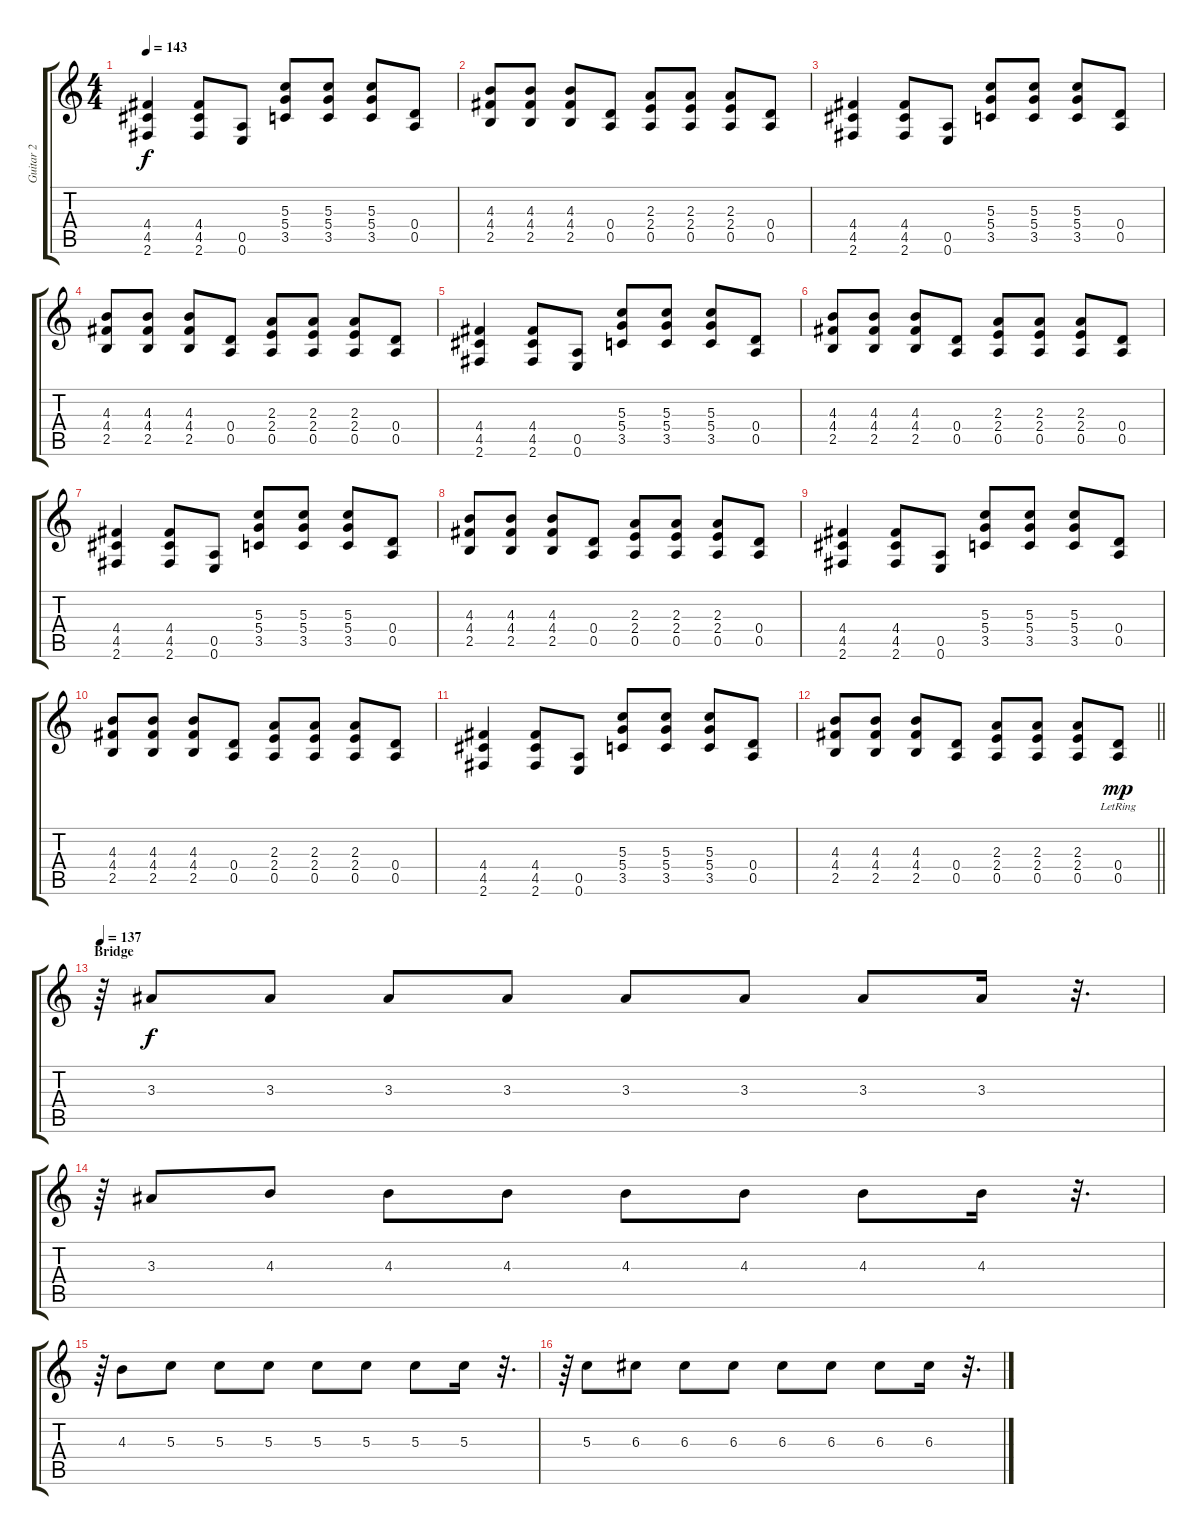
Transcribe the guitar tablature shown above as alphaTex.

\track ("Guitar 2" "Guitar 2") {instrument distortionguitar}
\staff {score tabs}
\tuning (E4 B3 G3 D3 A2 E2) {hide}
\ts (4 4)
\tempo 143
\clef g2
\ks c
(4.4 4.5 2.6).4{dy f} (4.4 4.5 2.6).8 (0.5 0.6).8 (5.3 5.4 3.5).8 (5.3 5.4 3.5).8 (5.3 5.4 3.5).8 (0.4 0.5).8 |
(4.3 4.4 2.5).8 (4.3 4.4 2.5).8 (4.3 4.4 2.5).8 (0.4 0.5).8 (2.3 2.4 0.5).8 (2.3 2.4 0.5).8 (2.3 2.4 0.5).8 (0.4 0.5).8 |
(4.4 4.5 2.6).4 (4.4 4.5 2.6).8 (0.5 0.6).8 (5.3 5.4 3.5).8 (5.3 5.4 3.5).8 (5.3 5.4 3.5).8 (0.4 0.5).8 |
(4.3 4.4 2.5).8 (4.3 4.4 2.5).8 (4.3 4.4 2.5).8 (0.4 0.5).8 (2.3 2.4 0.5).8 (2.3 2.4 0.5).8 (2.3 2.4 0.5).8 (0.4 0.5).8 |
(4.4 4.5 2.6).4 (4.4 4.5 2.6).8 (0.5 0.6).8 (5.3 5.4 3.5).8 (5.3 5.4 3.5).8 (5.3 5.4 3.5).8 (0.4 0.5).8 |
(4.3 4.4 2.5).8 (4.3 4.4 2.5).8 (4.3 4.4 2.5).8 (0.4 0.5).8 (2.3 2.4 0.5).8 (2.3 2.4 0.5).8 (2.3 2.4 0.5).8 (0.4 0.5).8 |
(4.4 4.5 2.6).4 (4.4 4.5 2.6).8 (0.5 0.6).8 (5.3 5.4 3.5).8 (5.3 5.4 3.5).8 (5.3 5.4 3.5).8 (0.4 0.5).8 |
(4.3 4.4 2.5).8 (4.3 4.4 2.5).8 (4.3 4.4 2.5).8 (0.4 0.5).8 (2.3 2.4 0.5).8 (2.3 2.4 0.5).8 (2.3 2.4 0.5).8 (0.4 0.5).8 |
(4.4 4.5 2.6).4 (4.4 4.5 2.6).8 (0.5 0.6).8 (5.3 5.4 3.5).8 (5.3 5.4 3.5).8 (5.3 5.4 3.5).8 (0.4 0.5).8 |
(4.3 4.4 2.5).8 (4.3 4.4 2.5).8 (4.3 4.4 2.5).8 (0.4 0.5).8 (2.3 2.4 0.5).8 (2.3 2.4 0.5).8 (2.3 2.4 0.5).8 (0.4 0.5).8 |
(4.4 4.5 2.6).4 (4.4 4.5 2.6).8 (0.5 0.6).8 (5.3 5.4 3.5).8 (5.3 5.4 3.5).8 (5.3 5.4 3.5).8 (0.4 0.5).8 |
\barLineRight lightlight
(4.3 4.4 2.5).8 (4.3 4.4 2.5).8 (4.3 4.4 2.5).8 (0.4 0.5).8 (2.3 2.4 0.5).8 (2.3 2.4 0.5).8 (2.3 2.4 0.5).8 (0.4{lr} 0.5{lr}).8{dy mp} |
\section ("" "Bridge")
\tempo 137
r.64 3.3.8{dy f balance 8 instrument distortionguitar} 3.3.8 3.3.8 3.3.8 3.3.8 3.3.8 3.3.8 3.3.16 r.32{d} |
r.64 3.3.8{instrument distortionguitar} 4.3.8 4.3.8 4.3.8 4.3.8 4.3.8 4.3.8 4.3.16 r.32{d} |
r.64 4.3.8{instrument distortionguitar} 5.3.8 5.3.8 5.3.8 5.3.8 5.3.8 5.3.8 5.3.16 r.32{d} |
r.64 5.3.8{instrument distortionguitar} 6.3.8 6.3.8 6.3.8 6.3.8 6.3.8 6.3.8 6.3.16 r.32{d}
